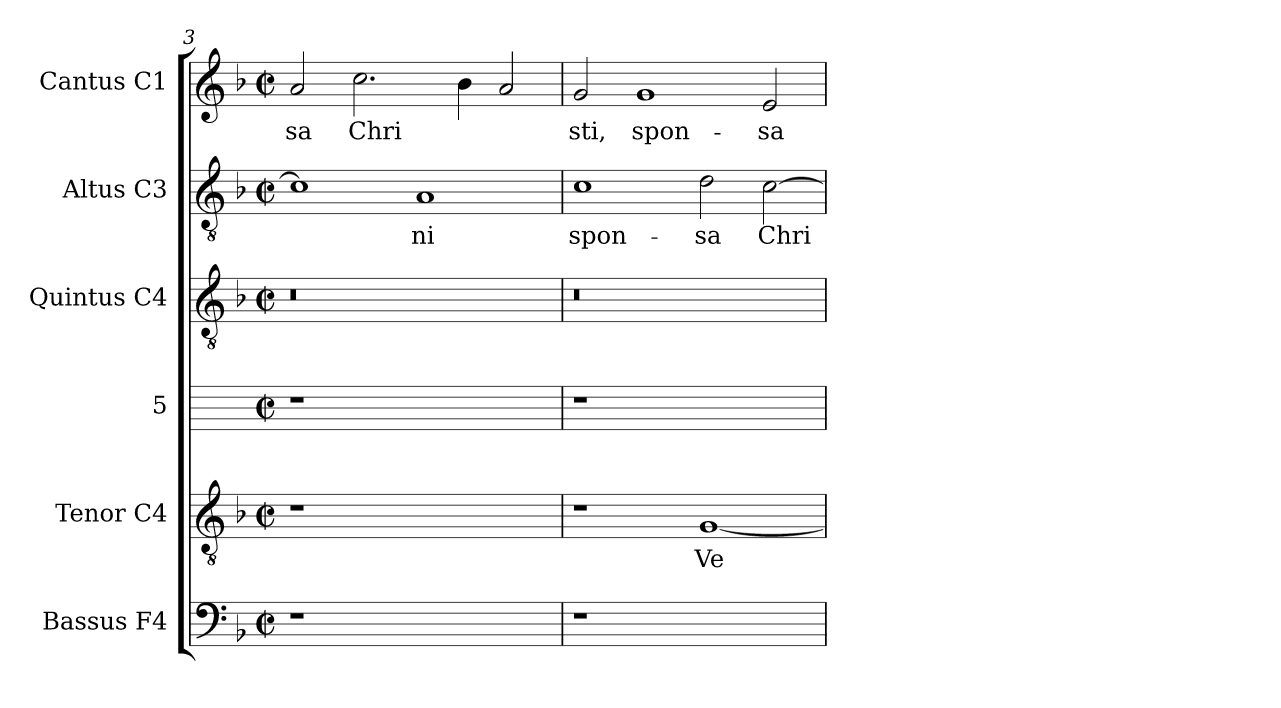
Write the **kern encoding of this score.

**kern	**kern	**text	**kern	**kern	**kern	**text	**kern	**text
*part6	*part5	*part5	*part4	*part3	*part2	*part2	*part1	*part1
*staff6	*staff5	*staff5	*staff4	*staff3	*staff2	*staff2	*staff1	*staff1
*I"Bassus  F4	*I"Tenor  C4	*	*I"5	*I"Quintus  C4	*I"Altus  C3	*	*I"Cantus  C1	*
*I'B	*I'T	*	*	*	*I'A	*	*I'C	*
*clefF4	*clefGv2	*	*	*clefGv2	*clefGv2	*	*clefG2	*
*k[b-]	*k[b-]	*	*k[]	*k[b-]	*k[b-]	*	*k[b-]	*
*F:	*F:	*	*C:	*F:	*F:	*	*F:	*
*M2/2	*M2/2	*	*M2/2	*M2/2	*M2/2	*	*M2/2	*
*met(c|)	*met(c|)	*	*met(c|)	*met(c|)	*met(c|)	*	*met(c|)	*
=3	=3	=3	=3	=3	=3	=3	=3	=3
!	!	!	!	!	!	!LO:LY:b:cj	!	!LO:LY:b:cj
1r	1r	.	1r	0r	1c]	--	2a/	-sa
!	!	!	!	!	!	!	!	!LO:LY:b:cj
.	.	.	.	.	.	.	2.cc\	Chri-
!	!	!	!	!	!	!LO:LY:b:cj	!	!
1ryy	1ryy	.	1ryy	.	1A	-ni	.	.
!	!	!	!	!	!	!	!	!LO:LY:b:cj
.	.	.	.	.	.	.	4b-\	--
!	!	!	!	!	!	!	!	!LO:LY:b:cj
.	.	.	.	.	.	.	2a/	--
=4	=4	=4	=4	=4	=4	=4	=4	=4
!	!	!	!	!	!	!LO:LY:b:cj	!	!LO:LY:b:cj
1r	1r	.	1r	0r	1c	spon-	2g/	-sti,
!	!	!	!	!	!	!	!	!LO:LY:b:cj
.	.	.	.	.	.	.	1g	spon-
!	!	!LO:LY:b:cj	!	!	!	!LO:LY:b:cj	!	!
1ryy	[<1G	Ve-	1ryy	.	2d\	-sa	.	.
!	!	!	!	!	!	!LO:LY:b:cj	!	!LO:LY:b:cj
.	.	.	.	.	[>2c\	Chri-	2e/	-sa
=	=	=	=	=	=	=	=	=
*-	*-	*-	*-	*-	*-	*-	*-	*-
